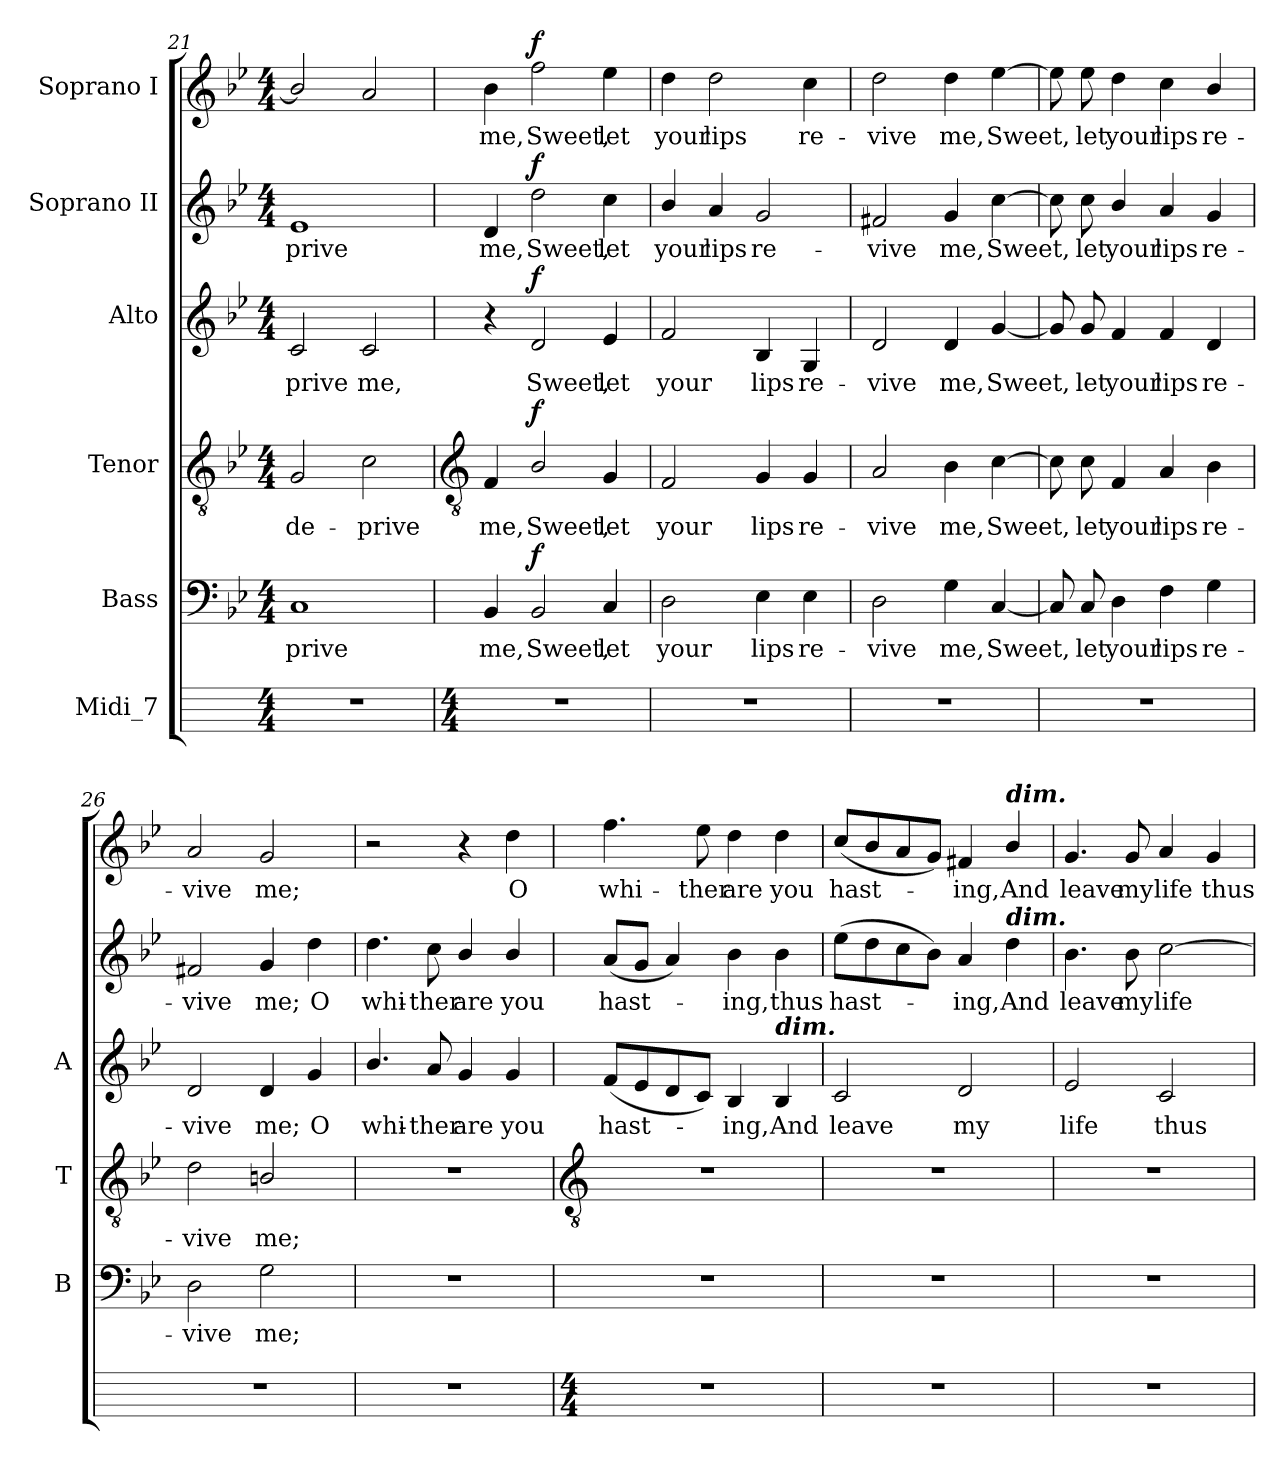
**kern	**kern	**text	**dynam	**kern	**text	**dynam	**kern	**text	**dynam	**kern	**text	**dynam	**kern	**text	**dynam
*part6	*part5	*part5	*part5	*part4	*part4	*part4	*part3	*part3	*part3	*part2	*part2	*part2	*part1	*part1	*part1
*staff6	*staff5	*staff5	*staff5	*staff4	*staff4	*staff4	*staff3	*staff3	*staff3	*staff2	*staff2	*staff2	*staff1	*staff1	*staff1
*I"Midi_7	*I"Bass	*	*	*I"Tenor	*	*	*I"Alto	*	*	*I"Soprano II	*	*	*I"Soprano I	*	*
*	*I'B	*	*	*I'T	*	*	*I'A	*	*	*	*	*	*	*	*
*	*clefF4	*	*	*clefGv2	*	*	*clefG2	*	*	*clefG2	*	*	*clefG2	*	*
*	*k[b-e-]	*	*	*k[b-e-]	*	*	*k[b-e-]	*	*	*k[b-e-]	*	*	*k[b-e-]	*	*
*	*B-:	*	*	*B-:	*	*	*B-:	*	*	*B-:	*	*	*B-:	*	*
*M4/4	*M4/4	*	*	*M4/4	*	*	*M4/4	*	*	*M4/4	*	*	*M4/4	*	*
=21	=21	=21	=21	=21	=21	=21	=21	=21	=21	=21	=21	=21	=21	=21	=21
!	!	!LO:LY:b	!	!	!LO:LY:b	!	!	!LO:LY:b	!	!	!LO:LY:b	!	!	!	!
1r	1C	-prive	.	2G	de-	.	2c	-prive	.	1e-	-prive	.	2b-/]	.	.
!	!	!	!	!	!LO:LY:b	!	!	!LO:LY:b	!	!	!	!	!	!	!
.	.	.	.	2c	-prive	.	2c	me,	.	.	.	.	2a	.	.
!!LO:LB:g=z
=22	=22	=22	=22	=22	=22	=22	=22	=22	=22	=22	=22	=22	=22	=22	=22
*	*	*	*	*clefGv2	*	*	*	*	*	*	*	*	*	*	*
*M4/4	*	*	*	*	*	*	*	*	*	*	*	*	*	*	*
!	!	!LO:LY:b	!	!	!LO:LY:b	!	!	!	!	!	!LO:LY:b	!	!	!LO:LY:b	!
1r	4BB-	me,	.	4F	me,	.	4r	.	.	4d	me,	.	4b-	me,	.
!	!	!LO:LY:b	!LO:DY:b	!	!LO:LY:b	!LO:DY:b	!	!LO:LY:b	!LO:DY:b	!	!LO:LY:b	!LO:DY:b	!	!LO:LY:b	!LO:DY:b
.	2BB-	Sweet,	f	2B-/	Sweet,	f	2d	Sweet,	f	2dd	Sweet,	f	2ff	Sweet,	f
!	!	!LO:LY:b	!	!	!LO:LY:b	!	!	!LO:LY:b	!	!	!LO:LY:b	!	!	!LO:LY:b	!
.	4C	let	.	4G	let	.	4e-	let	.	4cc	let	.	4ee-	let	.
=23	=23	=23	=23	=23	=23	=23	=23	=23	=23	=23	=23	=23	=23	=23	=23
!	!	!LO:LY:b	!	!	!LO:LY:b	!	!	!LO:LY:b	!	!	!LO:LY:b	!	!	!LO:LY:b	!
1r	2D	your	.	2F	your	.	2f	your	.	4b-/	your	.	4dd	your	.
!	!	!	!	!	!	!	!	!	!	!	!LO:LY:b	!	!	!LO:LY:b	!
.	.	.	.	.	.	.	.	.	.	4a	lips	.	2dd	lips	.
!	!	!LO:LY:b	!	!	!LO:LY:b	!	!	!LO:LY:b	!	!	!LO:LY:b	!	!	!	!
.	4E-	lips	.	4G	lips	.	4B-	lips	.	2g	re-	.	.	.	.
!	!	!LO:LY:b	!	!	!LO:LY:b	!	!	!LO:LY:b	!	!	!	!	!	!LO:LY:b	!
.	4E-	re-	.	4G	re-	.	4G	re-	.	.	.	.	4cc	re-	.
=24	=24	=24	=24	=24	=24	=24	=24	=24	=24	=24	=24	=24	=24	=24	=24
!	!	!LO:LY:b	!	!	!LO:LY:b	!	!	!LO:LY:b	!	!	!LO:LY:b	!	!	!LO:LY:b	!
1r	2D	-vive	.	2A	-vive	.	2d	-vive	.	2f#X	-vive	.	2dd	-vive	.
!	!	!LO:LY:b	!	!	!LO:LY:b	!	!	!LO:LY:b	!	!	!LO:LY:b	!	!	!LO:LY:b	!
.	4G	me,	.	4B-	me,	.	4d	me,	.	4g	me,	.	4dd	me,	.
!	!	!LO:LY:b	!	!	!LO:LY:b	!	!	!LO:LY:b	!	!	!LO:LY:b	!	!	!LO:LY:b	!
.	[4C	Sweet,	.	[4c	Sweet,	.	[4g	Sweet,	.	[4cc	Sweet,	.	[4ee-	Sweet,	.
=25	=25	=25	=25	=25	=25	=25	=25	=25	=25	=25	=25	=25	=25	=25	=25
1r	8C]	.	.	8c]	.	.	8g]	.	.	8cc]	.	.	8ee-]	.	.
!	!	!LO:LY:b	!	!	!LO:LY:b	!	!	!LO:LY:b	!	!	!LO:LY:b	!	!	!LO:LY:b	!
.	8C	let	.	8c	let	.	8g	let	.	8cc	let	.	8ee-	let	.
!	!	!LO:LY:b	!	!	!LO:LY:b	!	!	!LO:LY:b	!	!	!LO:LY:b	!	!	!LO:LY:b	!
.	4D	your	.	4F	your	.	4f	your	.	4b-/	your	.	4dd	your	.
!	!	!LO:LY:b	!	!	!LO:LY:b	!	!	!LO:LY:b	!	!	!LO:LY:b	!	!	!LO:LY:b	!
.	4F	lips	.	4A	lips	.	4f	lips	.	4a	lips	.	4cc	lips	.
!	!	!LO:LY:b	!	!	!LO:LY:b	!	!	!LO:LY:b	!	!	!LO:LY:b	!	!	!LO:LY:b	!
.	4G	re-	.	4B-	re-	.	4d	re-	.	4g	re-	.	4b-/	re-	.
=26	=26	=26	=26	=26	=26	=26	=26	=26	=26	=26	=26	=26	=26	=26	=26
!	!	!LO:LY:b	!	!	!LO:LY:b	!	!	!LO:LY:b	!	!	!LO:LY:b	!	!	!LO:LY:b	!
1r	2D	-vive	.	2d	-vive	.	2d	-vive	.	2f#X	-vive	.	2a	-vive	.
!	!	!LO:LY:b	!	!	!LO:LY:b	!	!	!LO:LY:b	!	!	!LO:LY:b	!	!	!LO:LY:b	!
.	2G	me;	.	2Bn/	me;	.	4d	me;	.	4g	me;	.	2g	me;	.
!	!	!	!	!	!	!	!	!LO:LY:b	!	!	!LO:LY:b	!	!	!	!
.	.	.	.	.	.	.	4g	O	.	4dd	O	.	.	.	.
=27	=27	=27	=27	=27	=27	=27	=27	=27	=27	=27	=27	=27	=27	=27	=27
!	!	!	!	!	!	!	!	!LO:LY:b	!	!	!LO:LY:b	!	!	!	!
1r	1r	.	.	1r	.	.	4.b-/	whi-	.	4.dd	whi-	.	2r	.	.
!	!	!	!	!	!	!	!	!LO:LY:b	!	!	!LO:LY:b	!	!	!	!
.	.	.	.	.	.	.	8a	-ther	.	8cc	-ther	.	.	.	.
!	!	!	!	!	!	!	!	!LO:LY:b	!	!	!LO:LY:b	!	!	!	!
.	.	.	.	.	.	.	4g	are	.	4b-/	are	.	4r	.	.
!	!	!	!	!	!	!	!	!LO:LY:b	!	!	!LO:LY:b	!	!	!LO:LY:b	!
.	.	.	.	.	.	.	4g	you	.	4b-/	you	.	4dd	O	.
!!LO:LB:g=z
=28	=28	=28	=28	=28	=28	=28	=28	=28	=28	=28	=28	=28	=28	=28	=28
*	*	*	*	*clefGv2	*	*	*	*	*	*	*	*	*	*	*
*M4/4	*	*	*	*	*	*	*	*	*	*	*	*	*	*	*
!	!	!	!	!	!	!	!	!LO:LY:b	!	!	!LO:LY:b	!	!	!LO:LY:b	!
1r	1r	.	.	1r	.	.	(<8fL	hast-	.	(<8aL	hast-	.	4.ff	whi-	.
.	.	.	.	.	.	.	8e-	.	.	8gJ	.	.	.	.	.
.	.	.	.	.	.	.	8d	.	.	4a)	.	.	.	.	.
!	!	!	!	!	!	!	!	!	!	!	!	!	!	!LO:LY:b	!
.	.	.	.	.	.	.	8cJ)	.	.	.	.	.	8ee-	-ther	.
!	!	!	!	!	!	!	!	!LO:LY:b	!	!	!LO:LY:b	!	!	!LO:LY:b	!
.	.	.	.	.	.	.	4B-	ing,	.	4b-	ing,	.	4dd	are	.
!	!	!	!	!	!	!	!LO:TX:a:Bi:t=dim.	!	!	!	!	!	!	!	!
!	!	!	!	!	!	!	!	!LO:LY:b	!	!	!LO:LY:b	!	!	!LO:LY:b	!
.	.	.	.	.	.	.	4B-	And	.	4b-	thus	.	4dd	you	.
=29	=29	=29	=29	=29	=29	=29	=29	=29	=29	=29	=29	=29	=29	=29	=29
!	!	!	!	!	!	!	!	!LO:LY:b	!	!	!LO:LY:b	!	!	!LO:LY:b	!
1r	1r	.	.	1r	.	.	2c	leave	.	(>8ee-L	hast-	.	(<8ccL	hast-	.
.	.	.	.	.	.	.	.	.	.	8dd	.	.	8b-	.	.
.	.	.	.	.	.	.	.	.	.	8cc	.	.	8a	.	.
.	.	.	.	.	.	.	.	.	.	8b-J)	.	.	8gJ)	.	.
!	!	!	!	!	!	!	!	!LO:LY:b	!	!	!LO:LY:b	!	!	!LO:LY:b	!
.	.	.	.	.	.	.	2d	my	.	4a	ing,	.	4f#X	ing,	.
!	!	!	!	!	!	!	!	!	!	!	!	!	!LO:TX:a:Bi:t=dim.	!	!
!	!	!	!	!	!	!	!	!	!	!LO:TX:a:Bi:t=dim.	!	!	!	!	!
!	!	!	!	!	!	!	!	!	!	!	!LO:LY:b	!	!	!LO:LY:b	!
.	.	.	.	.	.	.	.	.	.	4dd	And	.	4b-/	And	.
=30	=30	=30	=30	=30	=30	=30	=30	=30	=30	=30	=30	=30	=30	=30	=30
!	!	!	!	!	!	!	!	!LO:LY:b	!	!	!LO:LY:b	!	!	!LO:LY:b	!
1r	1r	.	.	1r	.	.	2e-	life	.	4.b-	leave	.	4.g	leave	.
!	!	!	!	!	!	!	!	!	!	!	!LO:LY:b	!	!	!LO:LY:b	!
.	.	.	.	.	.	.	.	.	.	8b-	my	.	8g	my	.
!	!	!	!	!	!	!	!	!LO:LY:b	!	!	!LO:LY:b	!	!	!LO:LY:b	!
.	.	.	.	.	.	.	2c	thus	.	[2cc	life	.	4a	life	.
!	!	!	!	!	!	!	!	!	!	!	!	!	!	!LO:LY:b	!
.	.	.	.	.	.	.	.	.	.	.	.	.	4g	thus	.
=	=	=	=	=	=	=	=	=	=	=	=	=	=	=	=
*-	*-	*-	*-	*-	*-	*-	*-	*-	*-	*-	*-	*-	*-	*-	*-
